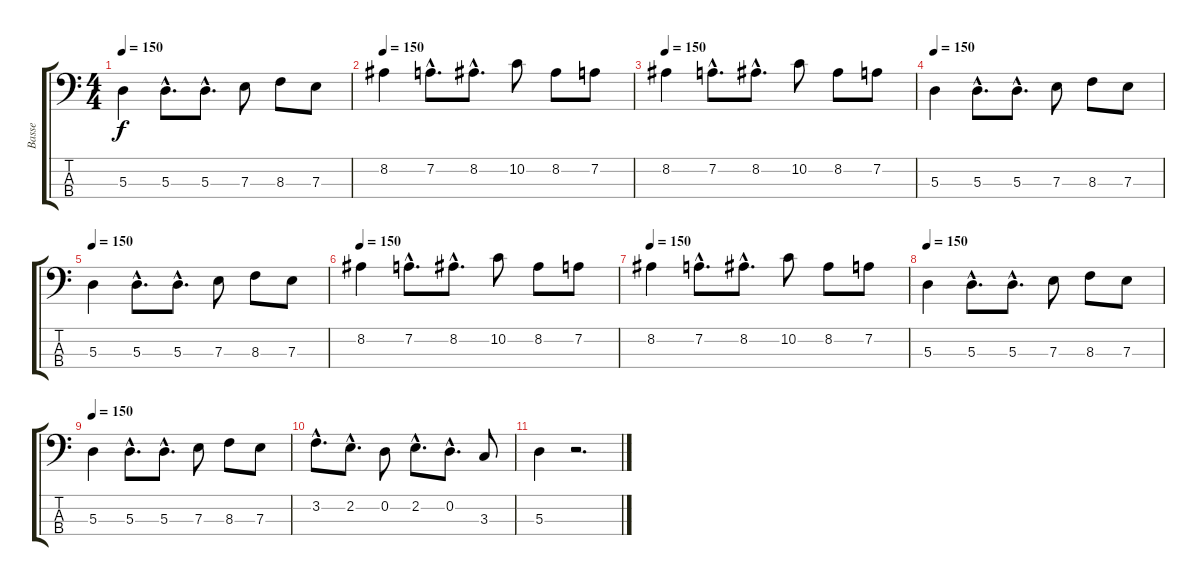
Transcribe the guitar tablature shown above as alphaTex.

\track ("Basse" "Basse") {instrument electricbasspick}
\staff {score tabs}
\tuning (G2 D2 A1 E1) {hide}
\ts (4 4)
\tempo 150
\clef f4
\ks c
5.3.4{dy f} 5.3{hac}.8{d} 5.3{hac}.8{d} 7.3.8 8.3.8 7.3.8 |
\tempo 150
8.2.4 7.2{hac}.8{d} 8.2{hac}.8{d} 10.2.8 8.2.8 7.2.8 |
\tempo 150
8.2.4 7.2{hac}.8{d} 8.2{hac}.8{d} 10.2.8 8.2.8 7.2.8 |
\tempo 150
5.3.4 5.3{hac}.8{d} 5.3{hac}.8{d} 7.3.8 8.3.8 7.3.8 |
\tempo 150
5.3.4 5.3{hac}.8{d} 5.3{hac}.8{d} 7.3.8 8.3.8 7.3.8 |
\tempo 150
8.2.4 7.2{hac}.8{d} 8.2{hac}.8{d} 10.2.8 8.2.8 7.2.8 |
\tempo 150
8.2.4 7.2{hac}.8{d} 8.2{hac}.8{d} 10.2.8 8.2.8 7.2.8 |
\tempo 150
5.3.4 5.3{hac}.8{d} 5.3{hac}.8{d} 7.3.8 8.3.8 7.3.8 |
\tempo 150
5.3.4 5.3{hac}.8{d} 5.3{hac}.8{d} 7.3.8 8.3.8 7.3.8 |
3.2{hac}.8{d} 2.2{hac}.8{d} 0.2.8 2.2{hac}.8{d} 0.2{hac}.8{d} 3.3.8 |
5.3.4 r.2{d}
